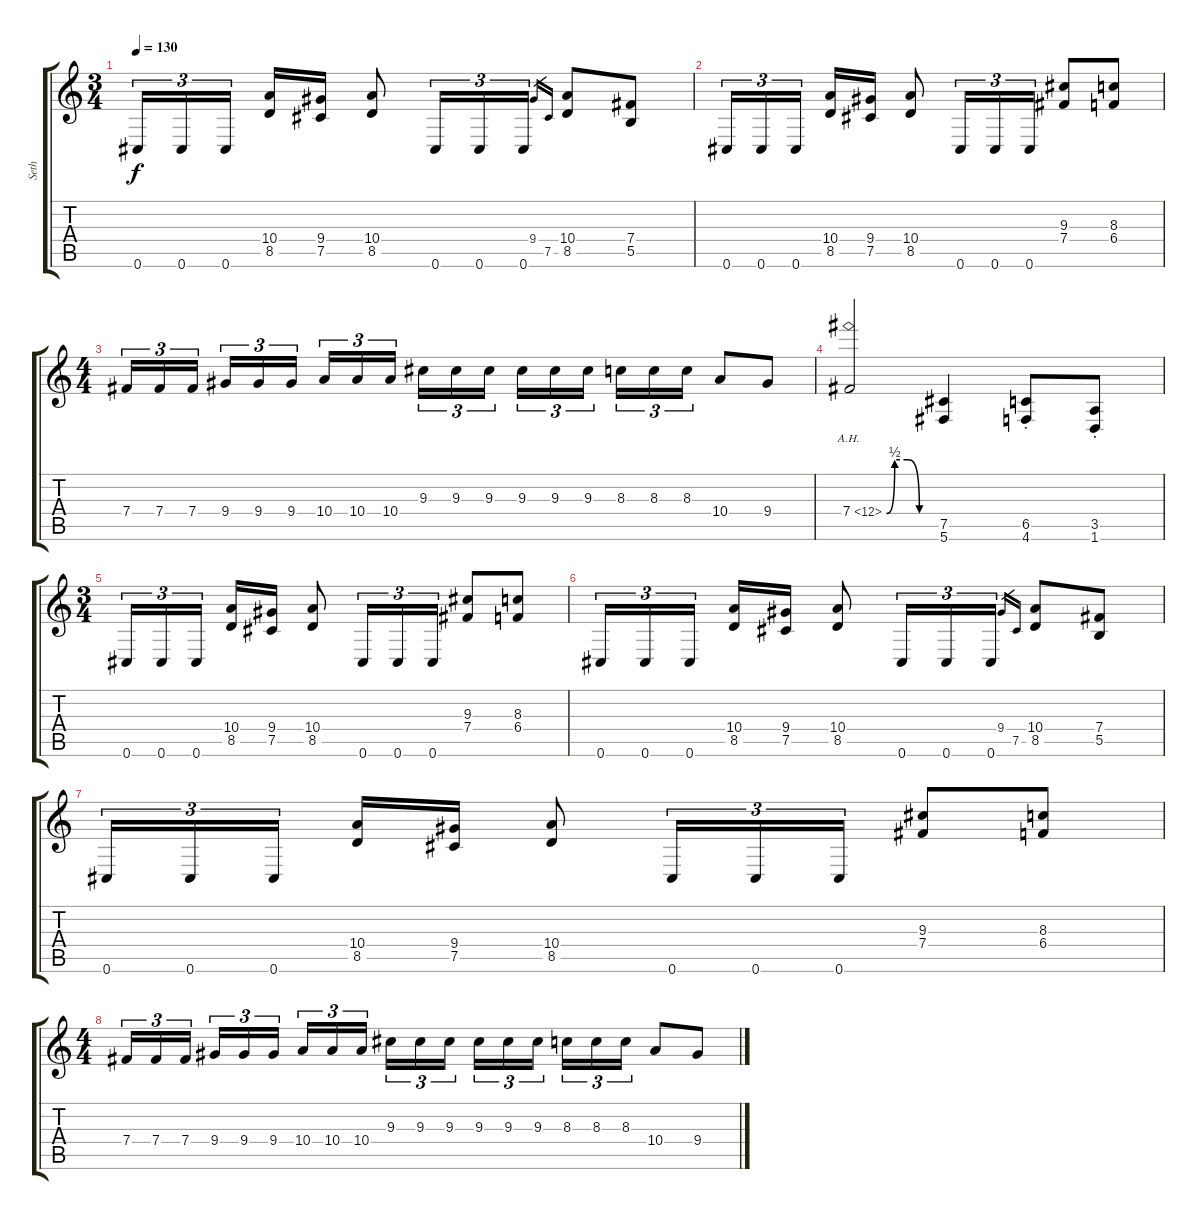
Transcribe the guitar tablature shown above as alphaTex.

\track ("Seth" "Seth") {instrument distortionguitar}
\staff {score tabs}
\tuning (Db4 Ab3 E3 B2 Gb2 Db2) {hide}
\ts (3 4)
\tempo 130
\clef g2
\ks c
0.6.16{tu (3 2) dy f} 0.6.16{tu (3 2)} 0.6.16{tu (3 2) beam splitsecondary} (10.4 8.5).16 (9.4 7.5).16 (10.4 8.5).8 0.6.16{tu (3 2)} 0.6.16{tu (3 2)} 0.6.16{tu (3 2)} 9.4.16{gr} 7.5.16{gr} (10.4 8.5).8 (7.4 5.5).8 |
0.6.16{tu (3 2)} 0.6.16{tu (3 2)} 0.6.16{tu (3 2) beam splitsecondary} (10.4 8.5).16 (9.4 7.5).16 (10.4 8.5).8 0.6.16{tu (3 2)} 0.6.16{tu (3 2)} 0.6.16{tu (3 2)} (9.3 7.4).8 (8.3 6.4).8 |
\ts (4 4)
7.4.16{tu (3 2)} 7.4.16{tu (3 2)} 7.4.16{tu (3 2) beam splitsecondary} 9.4.16{tu (3 2)} 9.4.16{tu (3 2)} 9.4.16{tu (3 2)} 10.4.16{tu (3 2)} 10.4.16{tu (3 2)} 10.4.16{tu (3 2) beam splitsecondary} 9.3.16{tu (3 2)} 9.3.16{tu (3 2)} 9.3.16{tu (3 2)} 9.3.16{tu (3 2)} 9.3.16{tu (3 2)} 9.3.16{tu (3 2) beam splitsecondary} 8.3.16{tu (3 2)} 8.3.16{tu (3 2)} 8.3.16{tu (3 2)} 10.4.8 9.4.8 |
7.4{be (custom 0 0 10 2 25 2 40 0 60 0) ah 5}.2 (7.5 5.6).4 (6.5{st} 4.6{st}).8 (3.5{st} 1.6{st}).8 |
\ts (3 4)
0.6.16{tu (3 2)} 0.6.16{tu (3 2)} 0.6.16{tu (3 2) beam splitsecondary} (10.4 8.5).16 (9.4 7.5).16 (10.4 8.5).8 0.6.16{tu (3 2)} 0.6.16{tu (3 2)} 0.6.16{tu (3 2)} (9.3 7.4).8 (8.3 6.4).8 |
0.6.16{tu (3 2)} 0.6.16{tu (3 2)} 0.6.16{tu (3 2) beam splitsecondary} (10.4 8.5).16 (9.4 7.5).16 (10.4 8.5).8 0.6.16{tu (3 2)} 0.6.16{tu (3 2)} 0.6.16{tu (3 2)} 9.4.16{gr} 7.5.16{gr} (10.4 8.5).8 (7.4 5.5).8 |
0.6.16{tu (3 2)} 0.6.16{tu (3 2)} 0.6.16{tu (3 2) beam splitsecondary} (10.4 8.5).16 (9.4 7.5).16 (10.4 8.5).8 0.6.16{tu (3 2)} 0.6.16{tu (3 2)} 0.6.16{tu (3 2)} (9.3 7.4).8 (8.3 6.4).8 |
\ts (4 4)
7.4.16{tu (3 2)} 7.4.16{tu (3 2)} 7.4.16{tu (3 2) beam splitsecondary} 9.4.16{tu (3 2)} 9.4.16{tu (3 2)} 9.4.16{tu (3 2)} 10.4.16{tu (3 2)} 10.4.16{tu (3 2)} 10.4.16{tu (3 2) beam splitsecondary} 9.3.16{tu (3 2)} 9.3.16{tu (3 2)} 9.3.16{tu (3 2)} 9.3.16{tu (3 2)} 9.3.16{tu (3 2)} 9.3.16{tu (3 2) beam splitsecondary} 8.3.16{tu (3 2)} 8.3.16{tu (3 2)} 8.3.16{tu (3 2)} 10.4.8 9.4.8
